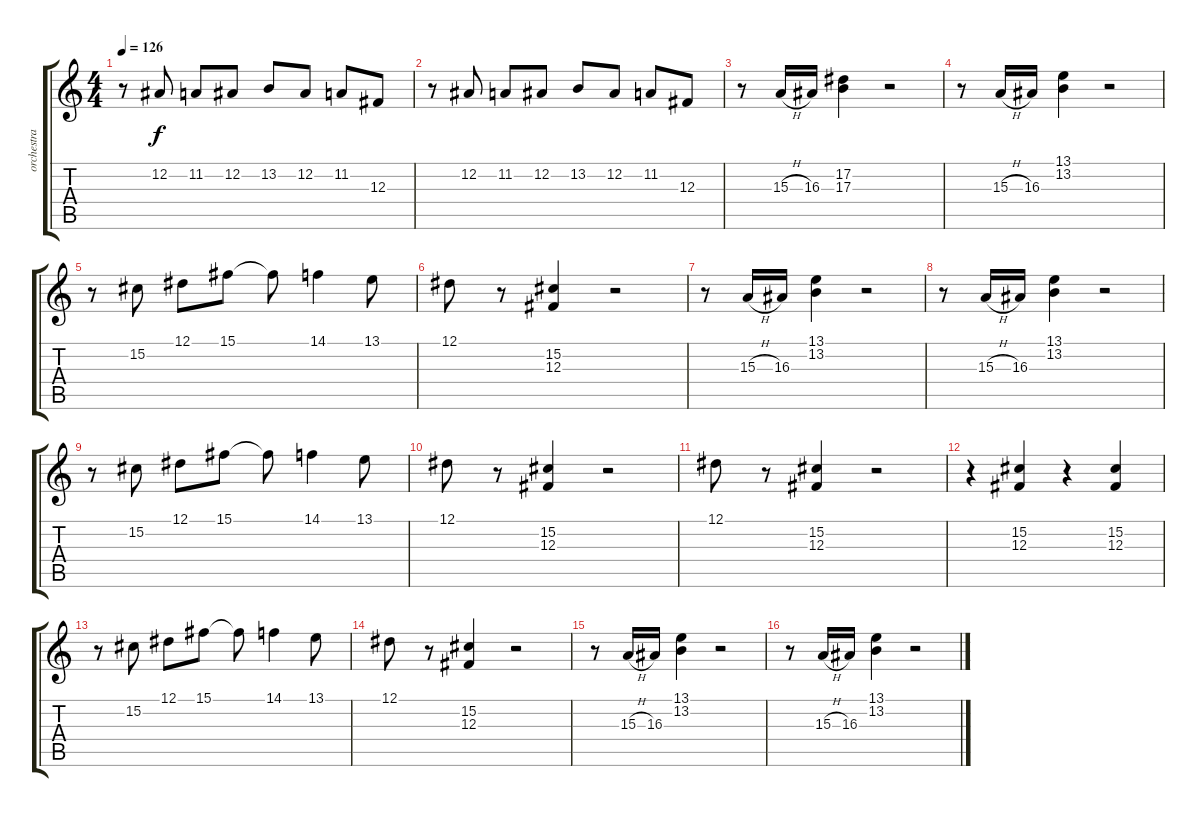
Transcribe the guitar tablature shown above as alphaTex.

\track ("orchestra" "orchestra") {instrument stringensemble1}
\staff {score tabs}
\tuning (Eb4 Bb3 Gb3 Db3 Ab2 Eb2) {hide}
\ts (4 4)
\tempo 126
\clef g2
\ks c
r.8{dy f} 12.2.8 11.2.8 12.2.8 13.2.8 12.2.8 11.2.8 12.3.8 |
r.8 12.2.8 11.2.8 12.2.8 13.2.8 12.2.8 11.2.8 12.3.8 |
r.8 15.3{h}.16 16.3.16 (17.2 17.3).4 r.2 |
r.8 15.3{h}.16 16.3.16 (13.1 13.2).4 r.2 |
r.8 15.2.8 12.1.8 15.1.8 15.1{t}.8 14.1.4 13.1.8 |
12.1.8 r.8 (15.2 12.3).4 r.2 |
r.8 15.3{h}.16 16.3.16 (13.1 13.2).4 r.2 |
r.8 15.3{h}.16 16.3.16 (13.1 13.2).4 r.2 |
r.8 15.2.8 12.1.8 15.1.8 15.1{t}.8 14.1.4 13.1.8 |
12.1.8 r.8 (15.2 12.3).4 r.2 |
12.1.8 r.8 (15.2 12.3).4 r.2 |
r.4 (15.2 12.3).4 r.4 (15.2 12.3).4 |
r.8 15.2.8 12.1.8 15.1.8 15.1{t}.8 14.1.4 13.1.8 |
12.1.8 r.8 (15.2 12.3).4 r.2 |
r.8 15.3{h}.16 16.3.16 (13.1 13.2).4 r.2 |
r.8 15.3{h}.16 16.3.16 (13.1 13.2).4 r.2
